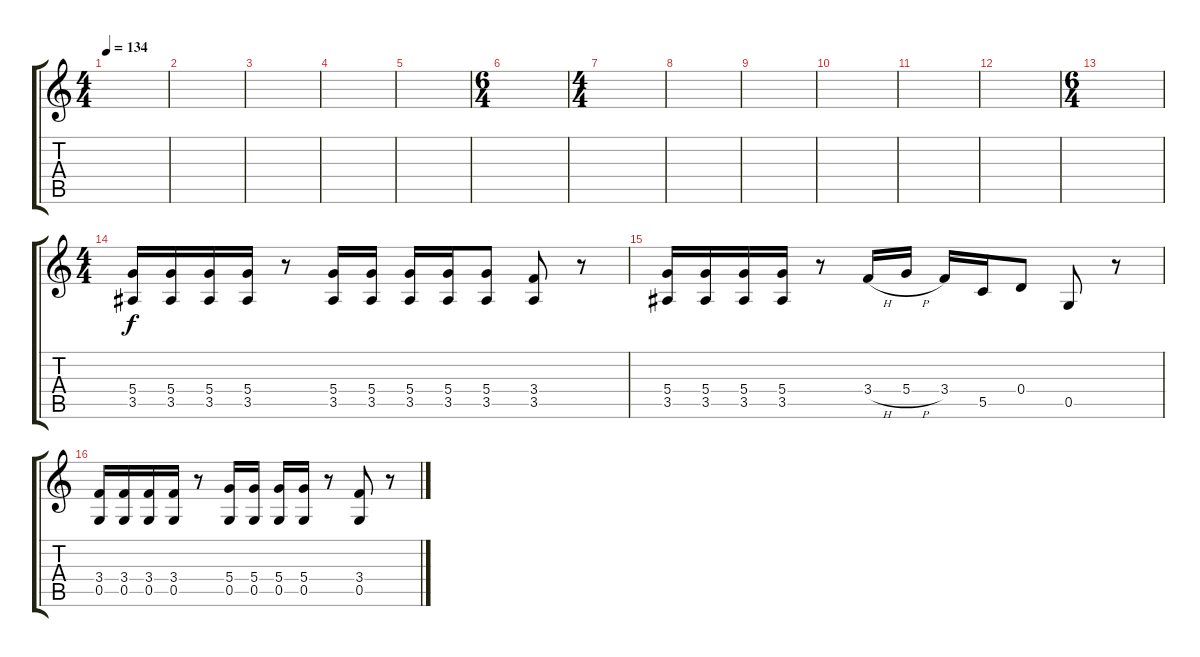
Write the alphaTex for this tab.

\track "" {instrument electricguitarmuted}
\staff {score tabs}
\tuning (G4 E4 A3 D3 G2 C2) {hide}
\ts (4 4)
\tempo 134
\clef g2
\ks c
|
|
|
|
|
\ts (6 4)
|
\ts (4 4)
|
|
|
|
|
|
\ts (6 4)
|
\ts (4 4)
(5.4 3.5).16{volume 13} (5.4 3.5).16 (5.4 3.5).16 (5.4 3.5).16 r.8 (5.4 3.5).16 (5.4 3.5).16 (5.4 3.5).16 (5.4 3.5).16 (5.4 3.5).8 (3.4 3.5).8 r.8 |
(5.4 3.5).16 (5.4 3.5).16 (5.4 3.5).16 (5.4 3.5).16 r.8 3.4{h}.16 5.4{h}.16 3.4.16 5.5.16 0.4.8 0.5.8 r.8 |
(3.4 0.5).16 (3.4 0.5).16 (3.4 0.5).16 (3.4 0.5).16 r.8 (5.4 0.5).16 (5.4 0.5).16 (5.4 0.5).16 (5.4 0.5).16 r.8 (3.4 0.5).8 r.8
